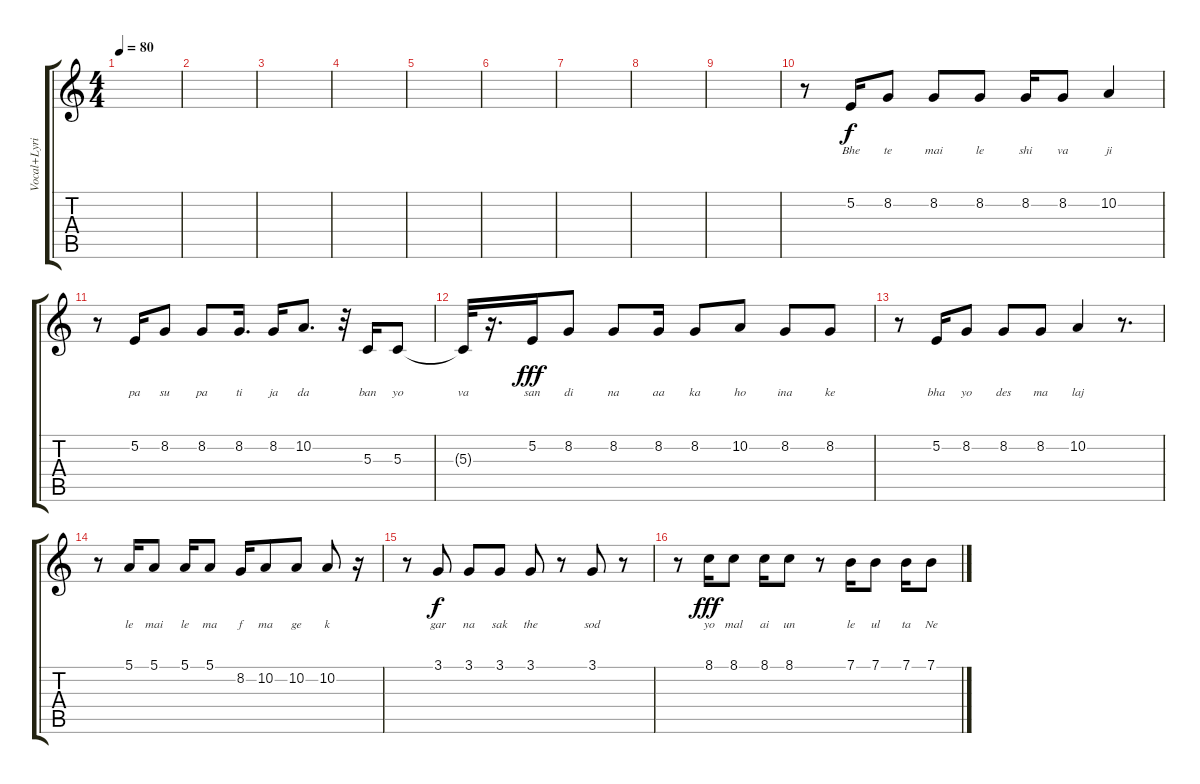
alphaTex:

\track ("Vocal+Lyrics" "Vocal+Lyri") {instrument tenorsax}
\staff {score tabs}
\tuning (E4 B3 G3 D3 A2 E2) {hide}
\ts (4 4)
\tempo 80
\clef g2
\ks c
|
|
|
|
|
|
|
|
|
r.8 5.2.16{lyrics (0 "Bhe") lyrics (1 "") lyrics (2 "") lyrics (3 "") lyrics (4 "")} 8.2.8{lyrics (0 "te") lyrics (1 "") lyrics (2 "") lyrics (3 "") lyrics (4 "")} 8.2.8{lyrics (0 "mai") lyrics (1 "") lyrics (2 "") lyrics (3 "") lyrics (4 "")} 8.2.8{lyrics (0 "le") lyrics (1 "") lyrics (2 "") lyrics (3 "") lyrics (4 "")} 8.2.16{lyrics (0 "shi") lyrics (1 "") lyrics (2 "") lyrics (3 "") lyrics (4 "")} 8.2.8{lyrics (0 "va") lyrics (1 "") lyrics (2 "") lyrics (3 "") lyrics (4 "")} 10.2.4{lyrics (0 "ji") lyrics (1 "") lyrics (2 "") lyrics (3 "") lyrics (4 "")} |
r.8 5.2.16{lyrics (0 "pa") lyrics (1 "") lyrics (2 "") lyrics (3 "") lyrics (4 "")} 8.2.8{lyrics (0 "su") lyrics (1 "") lyrics (2 "") lyrics (3 "") lyrics (4 "")} 8.2.8{lyrics (0 "pa") lyrics (1 "") lyrics (2 "") lyrics (3 "") lyrics (4 "")} 8.2.16{d lyrics (0 "ti") lyrics (1 "") lyrics (2 "") lyrics (3 "") lyrics (4 "")} 8.2.16{lyrics (0 "ja") lyrics (1 "") lyrics (2 "") lyrics (3 "") lyrics (4 "")} 10.2.8{d lyrics (0 "da") lyrics (1 "") lyrics (2 "") lyrics (3 "") lyrics (4 "")} r.32 5.3.16{lyrics (0 "ban") lyrics (1 "") lyrics (2 "") lyrics (3 "") lyrics (4 "")} 5.3.8{lyrics (0 "yo") lyrics (1 "") lyrics (2 "") lyrics (3 "") lyrics (4 "")} |
5.3{t}.32{lyrics (0 "va") lyrics (1 "") lyrics (2 "") lyrics (3 "") lyrics (4 "") dy f} r.16{d} 5.2.16{lyrics (0 "san") lyrics (1 "") lyrics (2 "") lyrics (3 "") lyrics (4 "") dy fff} 8.2.8{lyrics (0 "di") lyrics (1 "") lyrics (2 "") lyrics (3 "") lyrics (4 "")} 8.2.8{lyrics (0 "na") lyrics (1 "") lyrics (2 "") lyrics (3 "") lyrics (4 "")} 8.2.16{lyrics (0 "aa") lyrics (1 "") lyrics (2 "") lyrics (3 "") lyrics (4 "")} 8.2.8{lyrics (0 "ka") lyrics (1 "") lyrics (2 "") lyrics (3 "") lyrics (4 "")} 10.2.8{lyrics (0 "ho") lyrics (1 "") lyrics (2 "") lyrics (3 "") lyrics (4 "")} 8.2.8{lyrics (0 "ina") lyrics (1 "") lyrics (2 "") lyrics (3 "") lyrics (4 "")} 8.2.8{lyrics (0 "ke") lyrics (1 "") lyrics (2 "") lyrics (3 "") lyrics (4 "")} |
r.8 5.2.16{lyrics (0 "bha") lyrics (1 "") lyrics (2 "") lyrics (3 "") lyrics (4 "")} 8.2.8{lyrics (0 "yo") lyrics (1 "") lyrics (2 "") lyrics (3 "") lyrics (4 "")} 8.2.8{lyrics (0 "des") lyrics (1 "") lyrics (2 "") lyrics (3 "") lyrics (4 "")} 8.2.8{lyrics (0 "ma") lyrics (1 "") lyrics (2 "") lyrics (3 "") lyrics (4 "")} 10.2.4{lyrics (0 "laj") lyrics (1 "") lyrics (2 "") lyrics (3 "") lyrics (4 "")} r.8{d} |
r.8 5.1.16{lyrics (0 "le") lyrics (1 "") lyrics (2 "") lyrics (3 "") lyrics (4 "")} 5.1.8{lyrics (0 "mai") lyrics (1 "") lyrics (2 "") lyrics (3 "") lyrics (4 "")} 5.1.16{lyrics (0 "le") lyrics (1 "") lyrics (2 "") lyrics (3 "") lyrics (4 "")} 5.1.8{lyrics (0 "ma") lyrics (1 "") lyrics (2 "") lyrics (3 "") lyrics (4 "")} 8.2.16{lyrics (0 "f") lyrics (1 "") lyrics (2 "") lyrics (3 "") lyrics (4 "")} 10.2.8{lyrics (0 "ma") lyrics (1 "") lyrics (2 "") lyrics (3 "") lyrics (4 "")} 10.2.8{lyrics (0 "ge") lyrics (1 "") lyrics (2 "") lyrics (3 "") lyrics (4 "")} 10.2.8{lyrics (0 "k") lyrics (1 "") lyrics (2 "") lyrics (3 "") lyrics (4 "")} r.16 |
r.8 3.1.8{lyrics (0 "gar") lyrics (1 "") lyrics (2 "") lyrics (3 "") lyrics (4 "") dy f} 3.1.8{lyrics (0 "na") lyrics (1 "") lyrics (2 "") lyrics (3 "") lyrics (4 "")} 3.1.8{lyrics (0 "sak") lyrics (1 "") lyrics (2 "") lyrics (3 "") lyrics (4 "")} 3.1.8{lyrics (0 "the") lyrics (1 "") lyrics (2 "") lyrics (3 "") lyrics (4 "")} r.8 3.1.8{lyrics (0 "sod") lyrics (1 "") lyrics (2 "") lyrics (3 "") lyrics (4 "")} r.8 |
r.8 8.1.16{lyrics (0 "yo") lyrics (1 "") lyrics (2 "") lyrics (3 "") lyrics (4 "") dy fff} 8.1.8{lyrics (0 "mal") lyrics (1 "") lyrics (2 "") lyrics (3 "") lyrics (4 "")} 8.1.16{lyrics (0 "ai") lyrics (1 "") lyrics (2 "") lyrics (3 "") lyrics (4 "")} 8.1.8{lyrics (0 "un") lyrics (1 "") lyrics (2 "") lyrics (3 "") lyrics (4 "")} r.8 7.1.16{lyrics (0 "le") lyrics (1 "") lyrics (2 "") lyrics (3 "") lyrics (4 "")} 7.1.8{lyrics (0 "ul") lyrics (1 "") lyrics (2 "") lyrics (3 "") lyrics (4 "")} 7.1.16{lyrics (0 "ta") lyrics (1 "") lyrics (2 "") lyrics (3 "") lyrics (4 "")} 7.1.8{lyrics (0 "Ne") lyrics (1 "") lyrics (2 "") lyrics (3 "") lyrics (4 "")}
